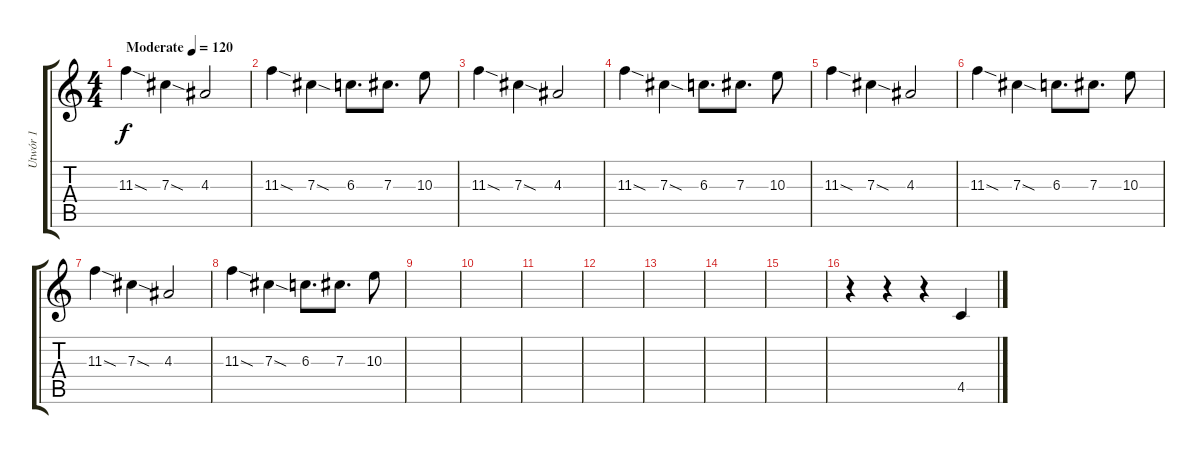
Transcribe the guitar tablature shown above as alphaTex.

\track ("Utwór 1" "Utwór 1") {instrument distortionguitar}
\staff {score tabs}
\tuning (Eb4 Bb3 Gb3 Db3 Ab2 Eb2) {hide}
\ts (4 4)
\tempo (120 "Moderate")
\clef g2
\ks c
11.3{sod}.4{dy f instrument distortionguitar} 7.3{sod}.4 4.3.2 |
11.3{sod}.4 7.3{sod}.4 6.3.8{d} 7.3.8{d} 10.3.8 |
11.3{sod}.4 7.3{sod}.4 4.3.2 |
11.3{sod}.4 7.3{sod}.4 6.3.8{d} 7.3.8{d} 10.3.8 |
11.3{sod}.4 7.3{sod}.4 4.3.2 |
11.3{sod}.4 7.3{sod}.4 6.3.8{d} 7.3.8{d} 10.3.8 |
11.3{sod}.4 7.3{sod}.4 4.3.2 |
11.3{sod}.4 7.3{sod}.4 6.3.8{d} 7.3.8{d} 10.3.8 |
|
|
|
|
|
|
|
r.4 r.4 r.4 4.5{sl}.4
